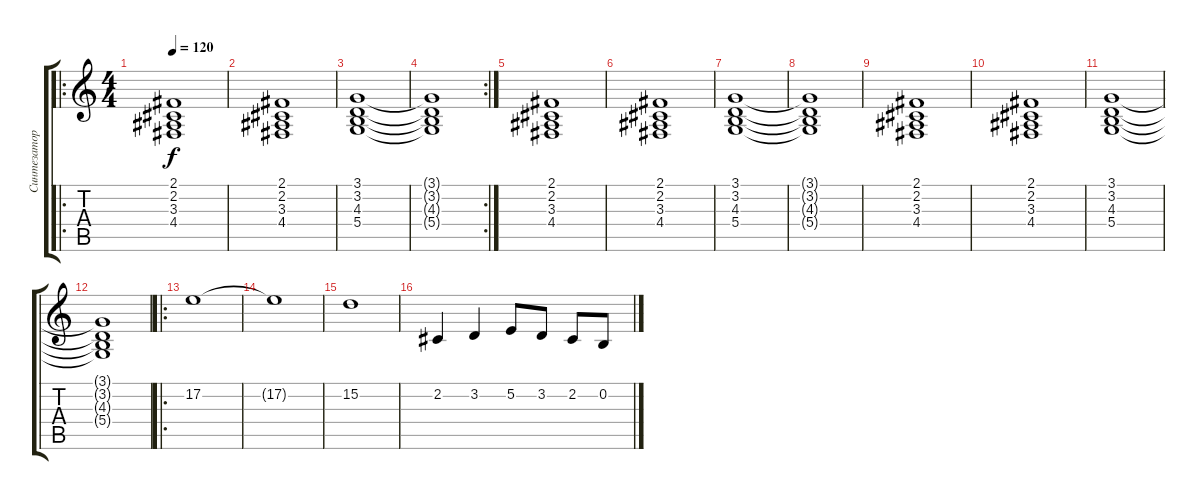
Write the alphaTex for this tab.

\track ("Синтезатор" "Синтезатор") {instrument synthstrings1}
\staff {score tabs}
\tuning (E4 B3 G3 D3 A2 E2) {hide}
\ro
\ts (4 4)
\tempo 120
\clef g2
\ks c
(2.1 2.2 3.3 4.4).1{dy f} |
(2.1 2.2 3.3 4.4).1 |
(3.1 3.2 4.3 5.4).1 |
\rc 2
(3.1{t} 3.2{t} 4.3{t} 5.4{t}).1 |
(2.1 2.2 3.3 4.4).1 |
(2.1 2.2 3.3 4.4).1 |
(3.1 3.2 4.3 5.4).1 |
(3.1{t} 3.2{t} 4.3{t} 5.4{t}).1 |
(2.1 2.2 3.3 4.4).1 |
(2.1 2.2 3.3 4.4).1 |
(3.1 3.2 4.3 5.4).1 |
(3.1{t} 3.2{t} 4.3{t} 5.4{t}).1 |
\ro
17.2.1{volume 9} |
17.2{t}.1 |
15.2.1 |
2.2.4{volume 14} 3.2.4 5.2.8 3.2.8 2.2.8 0.2.8
